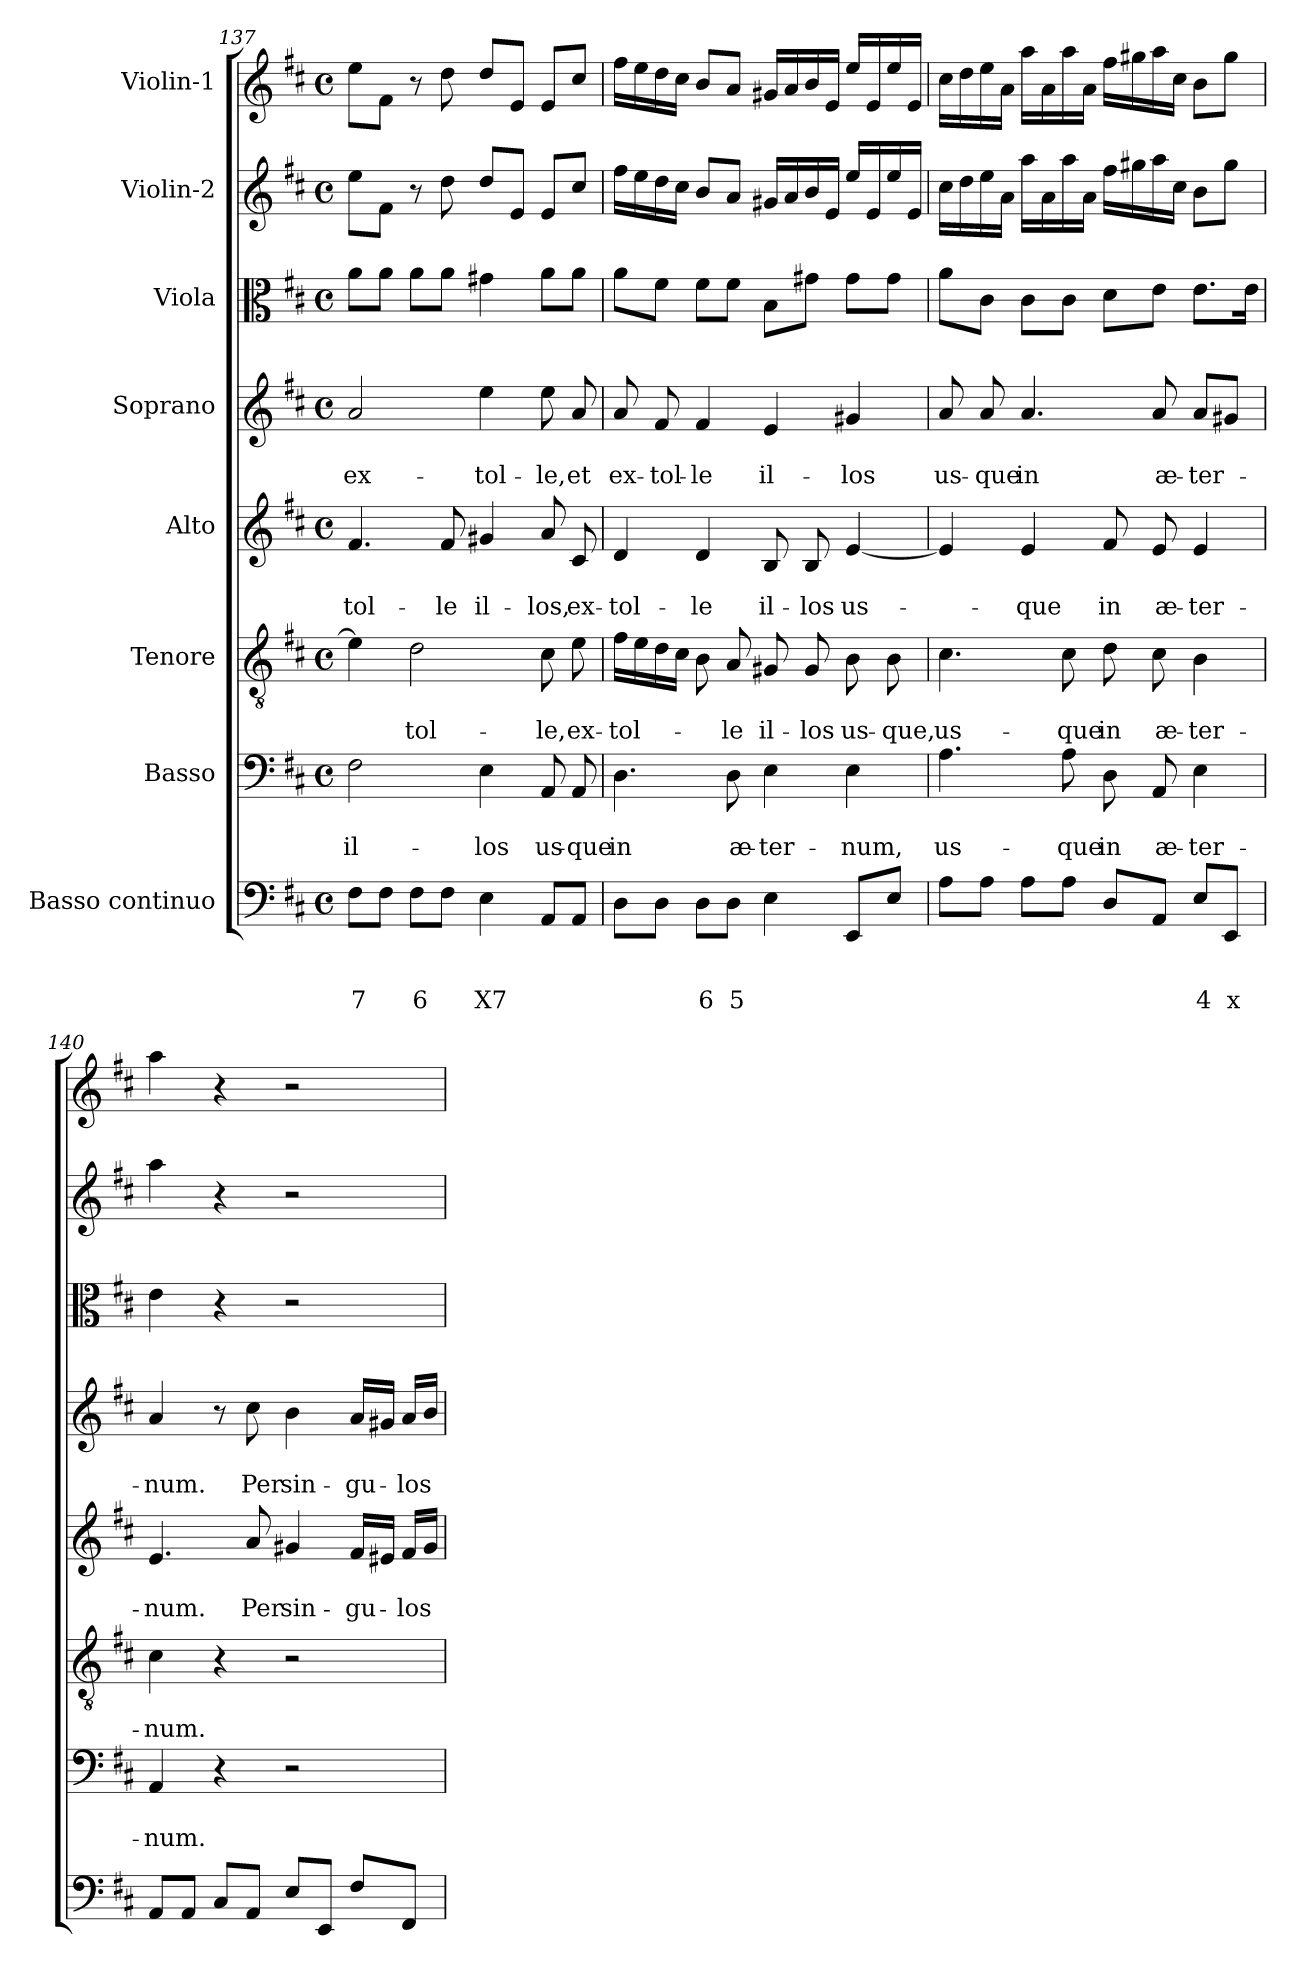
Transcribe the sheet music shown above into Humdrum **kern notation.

**kern	**text	**text	**text	**kern	**text	**text	**kern	**text	**text	**kern	**text	**text	**kern	**text	**text	**kern	**kern	**kern
*part8	*part8	*part8	*part8	*part7	*part7	*part7	*part6	*part6	*part6	*part5	*part5	*part5	*part4	*part4	*part4	*part3	*part2	*part1
*staff8	*staff8	*staff8	*staff8	*staff7	*staff7	*staff7	*staff6	*staff6	*staff6	*staff5	*staff5	*staff5	*staff4	*staff4	*staff4	*staff3	*staff2	*staff1
*I"Basso continuo	*	*	*	*I"Basso	*	*	*I"Tenore	*	*	*I"Alto	*	*	*I"Soprano	*	*	*I"Viola	*I"Violin-2	*I"Violin-1
*clefF4	*	*	*	*clefF4	*	*	*clefGv2	*	*	*clefG2	*	*	*clefG2	*	*	*clefC3	*clefG2	*clefG2
*k[f#c#]	*	*	*	*k[f#c#]	*	*	*k[f#c#]	*	*	*k[f#c#]	*	*	*k[f#c#]	*	*	*k[f#c#]	*k[f#c#]	*k[f#c#]
*D:	*	*	*	*D:	*	*	*D:	*	*	*D:	*	*	*D:	*	*	*D:	*D:	*D:
*M4/4	*	*	*	*M4/4	*	*	*M4/4	*	*	*M4/4	*	*	*M4/4	*	*	*M4/4	*M4/4	*M4/4
*met(c)	*	*	*	*met(c)	*	*	*met(c)	*	*	*met(c)	*	*	*met(c)	*	*	*met(c)	*met(c)	*met(c)
=137	=137	=137	=137	=137	=137	=137	=137	=137	=137	=137	=137	=137	=137	=137	=137	=137	=137	=137
!	!	!	!LO:LY:b	!	!	!LO:LY:b	!	!	!	!	!	!LO:LY:b	!	!	!LO:LY:b	!	!	!
8F#\L	.	.	7	2F#\	.	il-	4e\]	.	.	4.f#/	.	-tol-	2a/	.	ex-	8a\L	8ee\L	8ee\L
8F#\J	.	.	.	.	.	.	.	.	.	.	.	.	.	.	.	8a\J	8f#\J	8f#\J
!	!	!	!LO:LY:b	!	!	!	!	!	!LO:LY:b	!	!	!	!	!	!	!	!	!
8F#\L	.	.	6	.	.	.	2d\	.	-tol-	.	.	.	.	.	.	8a\L	8r	8r
!	!	!	!	!	!	!	!	!	!	!	!	!LO:LY:b	!	!	!	!	!	!
8F#\J	.	.	.	.	.	.	.	.	.	8f#/	.	-le	.	.	.	8a\J	8dd\	8dd\
!	!	!	!LO:LY:b	!	!	!LO:LY:b	!	!	!	!	!	!LO:LY:b	!	!	!LO:LY:b	!	!	!
4E\	.	.	X7	4E\	.	-los	.	.	.	4g#X/	.	il-	4ee\	.	-tol-	4g#X\	8dd/L	8dd/L
.	.	.	.	.	.	.	.	.	.	.	.	.	.	.	.	.	8e/J	8e/J
!	!	!	!	!	!	!LO:LY:b	!	!	!LO:LY:b	!	!	!LO:LY:b	!	!	!LO:LY:b	!	!	!
8AA/L	.	.	.	8AA/	.	us-	8c#\	.	-le,	8a/	.	-los,	8ee\	.	-le,	8a\L	8e/L	8e/L
!	!	!	!	!	!	!LO:LY:b	!	!	!LO:LY:b	!	!	!LO:LY:b	!	!	!LO:LY:b	!	!	!
8AA/J	.	.	.	8AA/	.	-que	8e\	.	ex-	8c#/	.	ex-	8a/	.	et	8a\J	8cc#/J	8cc#/J
=138	=138	=138	=138	=138	=138	=138	=138	=138	=138	=138	=138	=138	=138	=138	=138	=138	=138	=138
!	!	!	!	!	!	!LO:LY:b	!	!	!LO:LY:b	!	!	!LO:LY:b	!	!	!LO:LY:b	!	!	!
8D\L	.	.	.	4.D\	.	in	16f#\LL	.	-tol-	4d/	.	-tol-	8a/	.	ex-	8a\L	16ff#\LL	16ff#\LL
.	.	.	.	.	.	.	16e\	.	.	.	.	.	.	.	.	.	16ee\	16ee\
!	!	!	!	!	!	!	!	!	!	!	!	!	!	!	!LO:LY:b	!	!	!
8D\J	.	.	.	.	.	.	16d\	.	.	.	.	.	8f#/	.	-tol-	8f#\J	16dd\	16dd\
.	.	.	.	.	.	.	16c#\JJ	.	.	.	.	.	.	.	.	.	16cc#\JJ	16cc#\JJ
!	!	!	!LO:LY:b	!	!	!	!	!	!	!	!	!LO:LY:b	!	!	!LO:LY:b	!	!	!
8D\L	.	.	6	.	.	.	8B\	.	.	4d/	.	-le	4f#/	.	-le	8f#\L	8b/L	8b/L
!	!	!	!LO:LY:b	!	!	!LO:LY:b	!	!	!LO:LY:b	!	!	!	!	!	!	!	!	!
8D\J	.	.	5	8D\	.	æ-	8A/	.	-le	.	.	.	.	.	.	8f#\J	8a/J	8a/J
!	!	!	!	!	!	!LO:LY:b	!	!	!LO:LY:b	!	!	!LO:LY:b	!	!	!LO:LY:b	!	!	!
4E\	.	.	.	4E\	.	-ter-	8G#X/	.	il-	8B/	.	il-	4e/	.	il-	8B\L	16g#X/LL	16g#X/LL
.	.	.	.	.	.	.	.	.	.	.	.	.	.	.	.	.	16a/	16a/
!	!	!	!	!	!	!	!	!	!LO:LY:b	!	!	!LO:LY:b	!	!	!	!	!	!
.	.	.	.	.	.	.	8G#/	.	-los	8B/	.	-los	.	.	.	8g#X\J	16b/	16b/
.	.	.	.	.	.	.	.	.	.	.	.	.	.	.	.	.	16e/JJ	16e/JJ
!	!	!	!	!	!	!LO:LY:b	!	!	!LO:LY:b	!	!	!LO:LY:b	!	!	!LO:LY:b	!	!	!
8EE/L	.	.	.	4E\	.	-num,	8B\	.	us-	[4e/	.	us-	4g#X/	.	-los	8g#\L	16ee/LL	16ee/LL
.	.	.	.	.	.	.	.	.	.	.	.	.	.	.	.	.	16e/	16e/
!	!	!	!	!	!	!	!	!	!LO:LY:b	!	!	!	!	!	!	!	!	!
8E/J	.	.	.	.	.	.	8B\	.	-que,	.	.	.	.	.	.	8g#\J	16ee/	16ee/
.	.	.	.	.	.	.	.	.	.	.	.	.	.	.	.	.	16e/JJ	16e/JJ
!!LO:PB:g=z
=139	=139	=139	=139	=139	=139	=139	=139	=139	=139	=139	=139	=139	=139	=139	=139	=139	=139	=139
!	!	!	!	!	!	!LO:LY:b	!	!	!LO:LY:b	!	!	!	!	!	!LO:LY:b	!	!	!
8A\L	.	.	.	4.A\	.	us-	4.c#\	.	us-	4e/]	.	.	8a/	.	us-	8a\L	16cc#\LL	16cc#\LL
.	.	.	.	.	.	.	.	.	.	.	.	.	.	.	.	.	16dd\	16dd\
!	!	!	!	!	!	!	!	!	!	!	!	!	!	!	!LO:LY:b	!	!	!
8A\J	.	.	.	.	.	.	.	.	.	.	.	.	8a/	.	-que	8c#\J	16ee\	16ee\
.	.	.	.	.	.	.	.	.	.	.	.	.	.	.	.	.	16a\JJ	16a\JJ
!	!	!	!	!	!	!	!	!	!	!	!	!LO:LY:b	!	!	!LO:LY:b	!	!	!
8A\L	.	.	.	.	.	.	.	.	.	4e/	.	-que	4.a/	.	in	8c#\L	16aa\LL	16aa\LL
.	.	.	.	.	.	.	.	.	.	.	.	.	.	.	.	.	16a\	16a\
!	!	!	!	!	!	!LO:LY:b	!	!	!LO:LY:b	!	!	!	!	!	!	!	!	!
8A\J	.	.	.	8A\	.	-que	8c#\	.	-que	.	.	.	.	.	.	8c#\J	16aa\	16aa\
.	.	.	.	.	.	.	.	.	.	.	.	.	.	.	.	.	16a\JJ	16a\JJ
!	!	!	!	!	!	!LO:LY:b	!	!	!LO:LY:b	!	!	!LO:LY:b	!	!	!	!	!	!
8D/L	.	.	.	8D\	.	in	8d\	.	in	8f#/	.	in	.	.	.	8d\L	16ff#\LL	16ff#\LL
.	.	.	.	.	.	.	.	.	.	.	.	.	.	.	.	.	16gg#X\	16gg#X\
!	!	!	!	!	!	!LO:LY:b	!	!	!LO:LY:b	!	!	!LO:LY:b	!	!	!LO:LY:b	!	!	!
8AA/J	.	.	.	8AA/	.	æ-	8c#\	.	æ-	8e/	.	æ-	8a/	.	æ-	8e\J	16aa\	16aa\
.	.	.	.	.	.	.	.	.	.	.	.	.	.	.	.	.	16cc#\JJ	16cc#\JJ
!	!	!	!LO:LY:b	!	!	!LO:LY:b	!	!	!LO:LY:b	!	!	!LO:LY:b	!	!	!LO:LY:b	!	!	!
8E/L	.	.	4	4E\	.	-ter-	4B\	.	-ter-	4e/	.	-ter-	8a/L	.	-ter-	8.e\L	8b\L	8b\L
!	!	!	!LO:LY:b	!	!	!	!	!	!	!	!	!	!	!	!	!	!	!
8EE/J	.	.	x	.	.	.	.	.	.	.	.	.	8g#X/J	.	.	.	8gg#\J	8gg#\J
.	.	.	.	.	.	.	.	.	.	.	.	.	.	.	.	16e\Jk	.	.
=140	=140	=140	=140	=140	=140	=140	=140	=140	=140	=140	=140	=140	=140	=140	=140	=140	=140	=140
!	!	!	!	!	!	!LO:LY:b	!	!	!LO:LY:b	!	!	!LO:LY:b	!	!	!LO:LY:b	!	!	!
8AA/L	.	.	.	4AA/	.	-num.	4c#\	.	-num.	4.e/	.	-num.	4a/	.	-num.	4e\	4aa\	4aa\
8AA/J	.	.	.	.	.	.	.	.	.	.	.	.	.	.	.	.	.	.
8C#/L	.	.	.	4r	.	.	4r	.	.	.	.	.	8r	.	.	4r	4r	4r
!	!	!	!	!	!	!	!	!	!	!	!	!LO:LY:b	!	!	!LO:LY:b	!	!	!
8AA/J	.	.	.	.	.	.	.	.	.	8a/	.	Per	8cc#\	.	Per	.	.	.
!	!	!	!	!	!	!	!	!	!	!	!	!LO:LY:b	!	!	!LO:LY:b	!	!	!
8E/L	.	.	.	2r	.	.	2r	.	.	4g#X/	.	sin-	4b\	.	sin-	2r	2r	2r
8EE/J	.	.	.	.	.	.	.	.	.	.	.	.	.	.	.	.	.	.
!	!	!	!	!	!	!	!	!	!	!	!	!LO:LY:b	!	!	!LO:LY:b	!	!	!
8F#/L	.	.	.	.	.	.	.	.	.	16f#/LL	.	-gu-	16a/LL	.	-gu-	.	.	.
.	.	.	.	.	.	.	.	.	.	16e#X/JJ	.	.	16g#X/JJ	.	.	.	.	.
!	!	!	!	!	!	!	!	!	!	!	!	!LO:LY:b	!	!	!LO:LY:b	!	!	!
8FF#/J	.	.	.	.	.	.	.	.	.	16f#/LL	.	-los	16a/LL	.	-los	.	.	.
.	.	.	.	.	.	.	.	.	.	16g#/JJ	.	.	16b/JJ	.	.	.	.	.
=	=	=	=	=	=	=	=	=	=	=	=	=	=	=	=	=	=	=
*-	*-	*-	*-	*-	*-	*-	*-	*-	*-	*-	*-	*-	*-	*-	*-	*-	*-	*-
